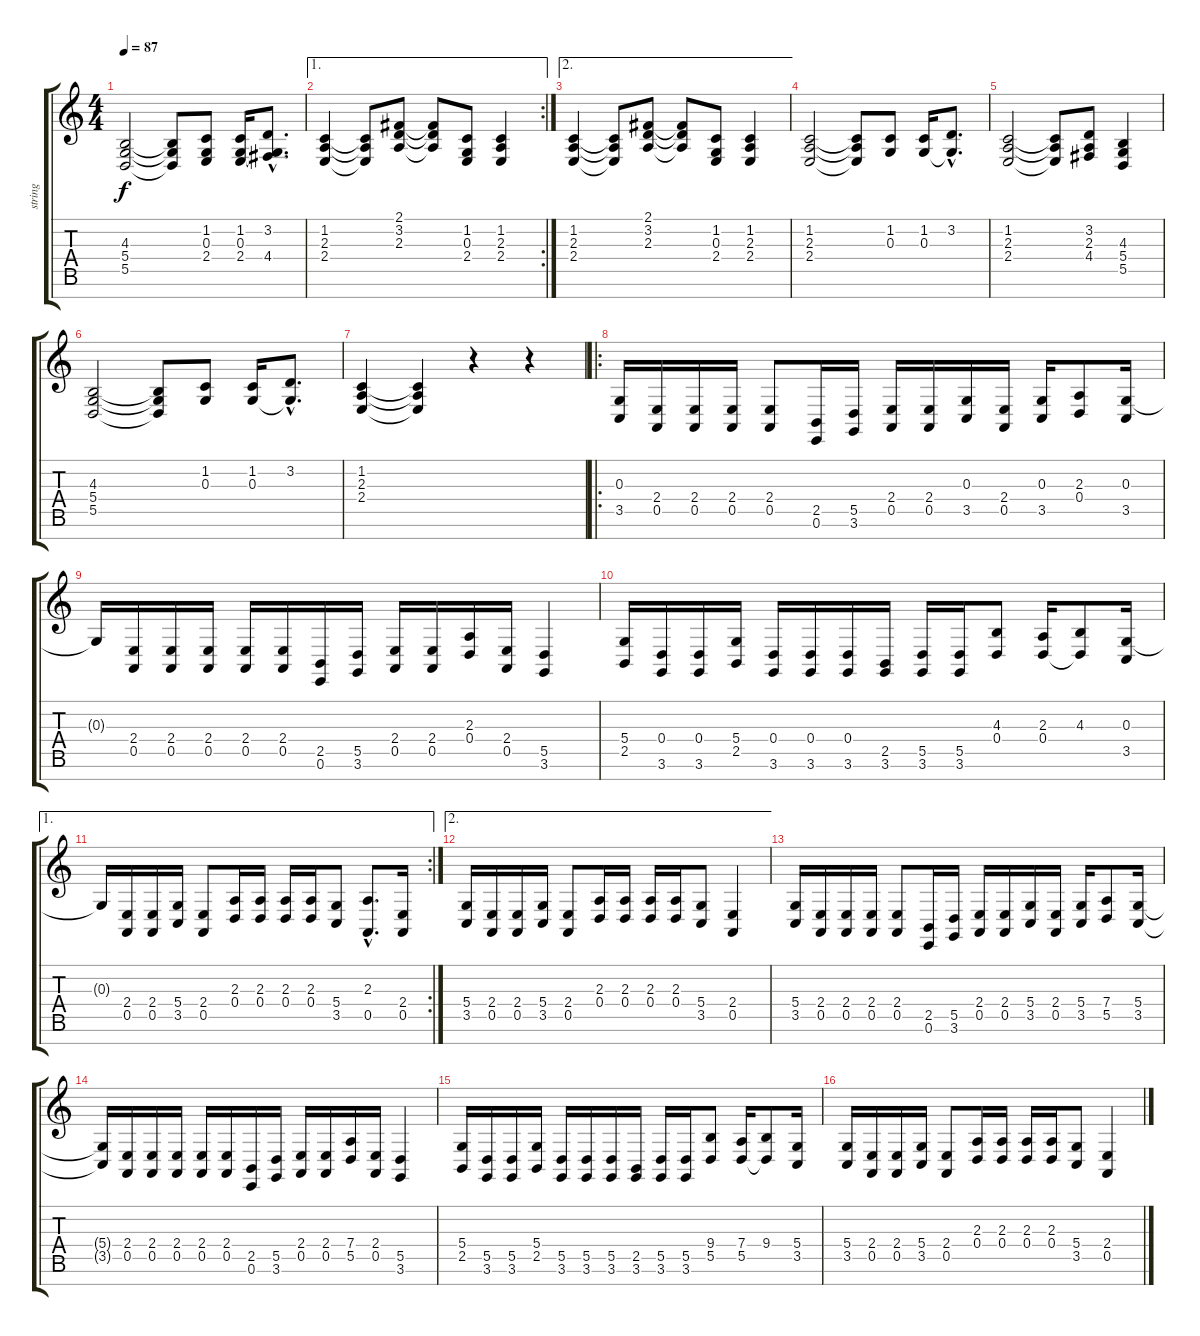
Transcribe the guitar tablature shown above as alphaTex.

\track ("string" "string") {instrument synthstrings1}
\staff {score tabs}
\tuning (E4 B3 G3 D3 A2 E2 B1) {hide}
\ts (4 4)
\tempo 87
\clef g2
\ks c
(4.3 5.4 5.5).2{dy f} (4.3{t} 5.4{t} 5.5{t}).8 (1.2 0.3 2.4).8 (1.2 0.3 2.4).16 (3.2{hac} 0.3{hac t} 4.4{hac}).8{d} |
\ae 1
\rc 2
(1.2 2.3 2.4).4 (1.2{t} 2.3{t} 2.4{t}).8 (2.1 3.2 2.3).8 (2.1{t} 3.2{t} 2.3{t}).8 (1.2 0.3 2.4).8 (1.2 2.3 2.4).4 |
\ae 2
(1.2 2.3 2.4).4 (1.2{t} 2.3{t} 2.4{t}).8 (2.1 3.2 2.3).8 (2.1{t} 3.2{t} 2.3{t}).8 (1.2 0.3 2.4).8 (1.2 2.3 2.4).4 |
(1.2 2.3 2.4).2 (1.2{t} 2.3{t} 2.4{t}).8 (1.2 0.3).8 (1.2 0.3).16 (3.2{hac} 0.3{hac t}).8{d} |
(1.2 2.3 2.4).2 (1.2{t} 2.3{t} 2.4{t}).8 (3.2 2.3 4.4).8 (4.3 5.4 5.5).4 |
(4.3 5.4 5.5).2 (4.3{t} 5.4{t} 5.5{t}).8 (1.2 0.3).8 (1.2 0.3).16 (3.2{hac} 0.3{hac t}).8{d} |
(1.2 2.3 2.4).4 (1.2{t} 2.3{t} 2.4{t}).4 r.4 r.4 |
\ro
(0.3 3.5).16 (2.4 0.5).16 (2.4 0.5).16 (2.4 0.5).16 (2.4 0.5).8 (2.5 0.6).16 (5.5 3.6).16 (2.4 0.5).16 (2.4 0.5).16 (0.3 3.5).16 (2.4 0.5).16 (0.3 3.5).16 (2.3 0.4).8 (0.3 3.5).16 |
0.3{t}.16 (2.4 0.5).16 (2.4 0.5).16 (2.4 0.5).16 (2.4 0.5).16 (2.4 0.5).16 (2.5 0.6).16 (5.5 3.6).16 (2.4 0.5).16 (2.4 0.5).16 (2.3 0.4).16 (2.4 0.5).16 (5.5 3.6).4 |
(5.4 2.5).16 (0.4 3.6).16 (0.4 3.6).16 (5.4 2.5).16 (0.4 3.6).16 (0.4 3.6).16 (0.4 3.6).16 (2.5 3.6).16 (5.5 3.6).16 (5.5 3.6).16 (4.3 0.4).8 (2.3 0.4).16 (4.3 0.4{t}).8 (0.3 3.5).16 |
\ae 1
\rc 2
0.3{t}.16 (2.4 0.5).16 (2.4 0.5).16 (5.4 3.5).16 (2.4 0.5).8 (2.3 0.4).16 (2.3 0.4).16 (2.3 0.4).16 (2.3 0.4).16 (5.4 3.5).8 (2.3{hac} 0.5{hac}).8{d} (2.4 0.5).16 |
\ae 2
(5.4 3.5).16 (2.4 0.5).16 (2.4 0.5).16 (5.4 3.5).16 (2.4 0.5).8 (2.3 0.4).16 (2.3 0.4).16 (2.3 0.4).16 (2.3 0.4).16 (5.4 3.5).8 (2.4 0.5).4 |
(5.4 3.5).16 (2.4 0.5).16 (2.4 0.5).16 (2.4 0.5).16 (2.4 0.5).8 (2.5 0.6).16 (5.5 3.6).16 (2.4 0.5).16 (2.4 0.5).16 (5.4 3.5).16 (2.4 0.5).16 (5.4 3.5).16 (7.4 5.5).8 (5.4 3.5).16 |
(5.4{t} 3.5{t}).16 (2.4 0.5).16 (2.4 0.5).16 (2.4 0.5).16 (2.4 0.5).16 (2.4 0.5).16 (2.5 0.6).16 (5.5 3.6).16 (2.4 0.5).16 (2.4 0.5).16 (7.4 5.5).16 (2.4 0.5).16 (5.5 3.6).4 |
(5.4 2.5).16 (5.5 3.6).16 (5.5 3.6).16 (5.4 2.5).16 (5.5 3.6).16 (5.5 3.6).16 (5.5 3.6).16 (2.5 3.6).16 (5.5 3.6).16 (5.5 3.6).16 (9.4 5.5).8 (7.4 5.5).16 (9.4 5.5{t}).8 (5.4 3.5).16 |
(5.4 3.5).16 (2.4 0.5).16 (2.4 0.5).16 (5.4 3.5).16 (2.4 0.5).8 (2.3 0.4).16 (2.3 0.4).16 (2.3 0.4).16 (2.3 0.4).16 (5.4 3.5).8 (2.4 0.5).4
